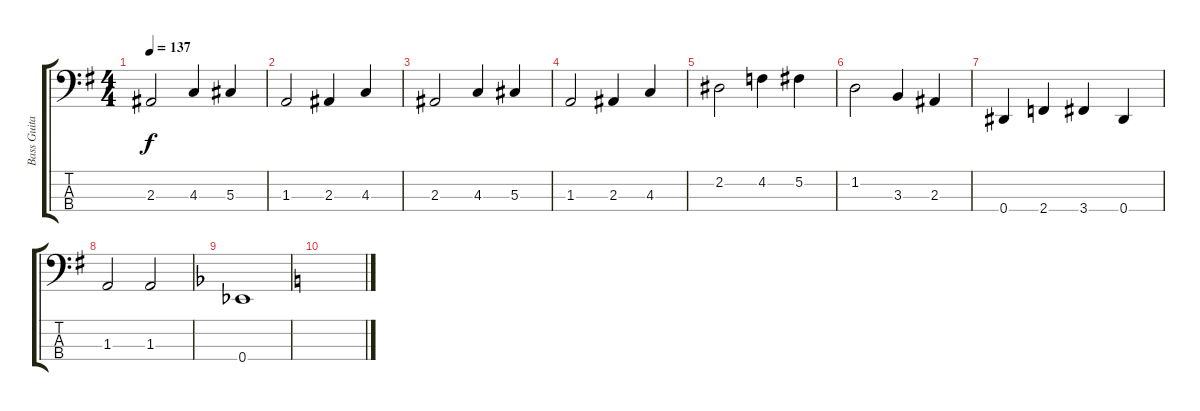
\track ("Bass Guitar" "Bass Guita") {instrument electricbassfinger}
\staff {score tabs}
\tuning (Gb2 Db2 Ab1 Eb1) {hide}
\ts (4 4)
\tempo 137
\clef f4
\ks g
2.3.2{dy f} 4.3.4 5.3.4 |
1.3.2 2.3.4 4.3.4 |
2.3.2 4.3.4 5.3.4 |
1.3.2 2.3.4 4.3.4 |
2.2.2 4.2.4 5.2.4 |
1.2.2 3.3.4 2.3.4 |
0.4.4 2.4.4 3.4.4 0.4.4 |
1.3.2 1.3.2 |
\ks f
0.4.1 |
\ks c
